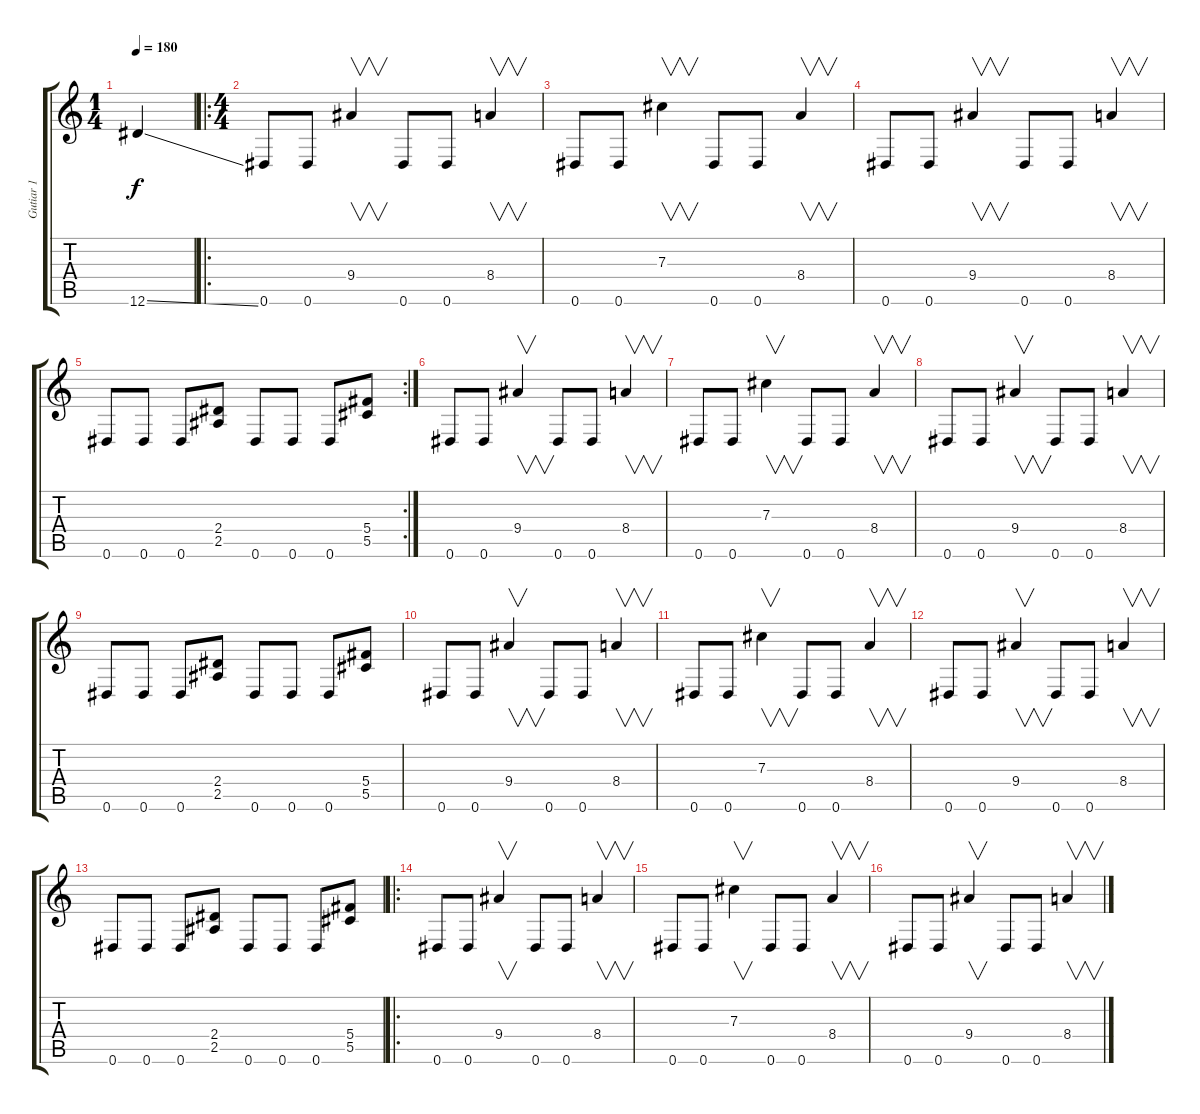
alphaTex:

\track ("Gutiar 1" "Gutiar 1") {instrument overdrivenguitar}
\staff {score tabs}
\tuning (Eb4 Bb3 Gb3 Db3 Ab2 Eb2) {hide}
\ts (1 4)
\tempo 180
\clef g2
\ks c
12.6{ss}.4{dy f instrument overdrivenguitar} |
\ro
\ts (4 4)
0.6.8 0.6.8 9.4.4{v} 0.6.8 0.6.8 8.4.4{v} |
0.6.8 0.6.8 7.3.4{v} 0.6.8 0.6.8 8.4.4{v} |
0.6.8 0.6.8 9.4.4{v} 0.6.8 0.6.8 8.4.4{v} |
\rc 2
0.6.8 0.6.8 0.6.8 (2.4 2.5).8 0.6.8 0.6.8 0.6.8 (5.4 5.5).8 |
0.6.8 0.6.8 9.4.4{v} 0.6.8 0.6.8 8.4.4{v} |
0.6.8 0.6.8 7.3.4{v} 0.6.8 0.6.8 8.4.4{v} |
0.6.8 0.6.8 9.4.4{v} 0.6.8 0.6.8 8.4.4{v} |
0.6.8 0.6.8 0.6.8 (2.4 2.5).8 0.6.8 0.6.8 0.6.8 (5.4 5.5).8 |
0.6.8 0.6.8 9.4.4{v} 0.6.8 0.6.8 8.4.4{v} |
0.6.8 0.6.8 7.3.4{v} 0.6.8 0.6.8 8.4.4{v} |
0.6.8 0.6.8 9.4.4{v} 0.6.8 0.6.8 8.4.4{v} |
0.6.8 0.6.8 0.6.8 (2.4 2.5).8 0.6.8 0.6.8 0.6.8 (5.4 5.5).8 |
\ro
0.6.8 0.6.8 9.4.4{v} 0.6.8 0.6.8 8.4.4{v} |
0.6.8 0.6.8 7.3.4{v} 0.6.8 0.6.8 8.4.4{v} |
0.6.8 0.6.8 9.4.4{v} 0.6.8 0.6.8 8.4.4{v}
